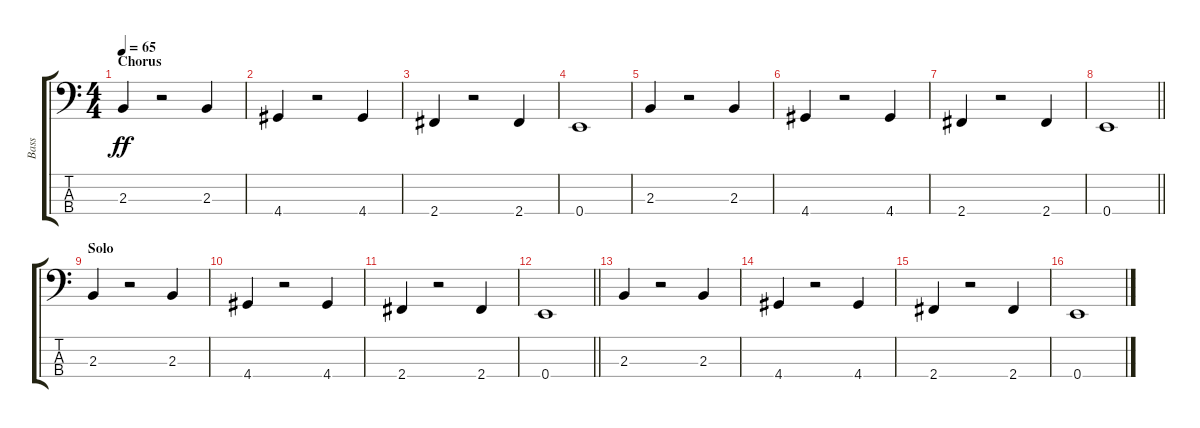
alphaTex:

\track ("Bass" "Bass") {instrument electricbasspick}
\staff {score tabs}
\tuning (G2 D2 A1 E1) {hide}
\ts (4 4)
\section ("" "Chorus")
\tempo 65
\clef f4
\ks c
2.3.4{dy ff} r.2 2.3.4 |
4.4.4 r.2 4.4.4 |
2.4.4 r.2 2.4.4 |
0.4.1 |
2.3.4 r.2 2.3.4 |
4.4.4 r.2 4.4.4 |
2.4.4 r.2 2.4.4 |
\barLineRight lightlight
0.4.1 |
\section ("" "Solo")
2.3.4 r.2 2.3.4 |
4.4.4 r.2 4.4.4 |
2.4.4 r.2 2.4.4 |
\barLineRight lightlight
0.4.1 |
2.3.4 r.2 2.3.4 |
4.4.4 r.2 4.4.4 |
2.4.4 r.2 2.4.4 |
0.4.1
